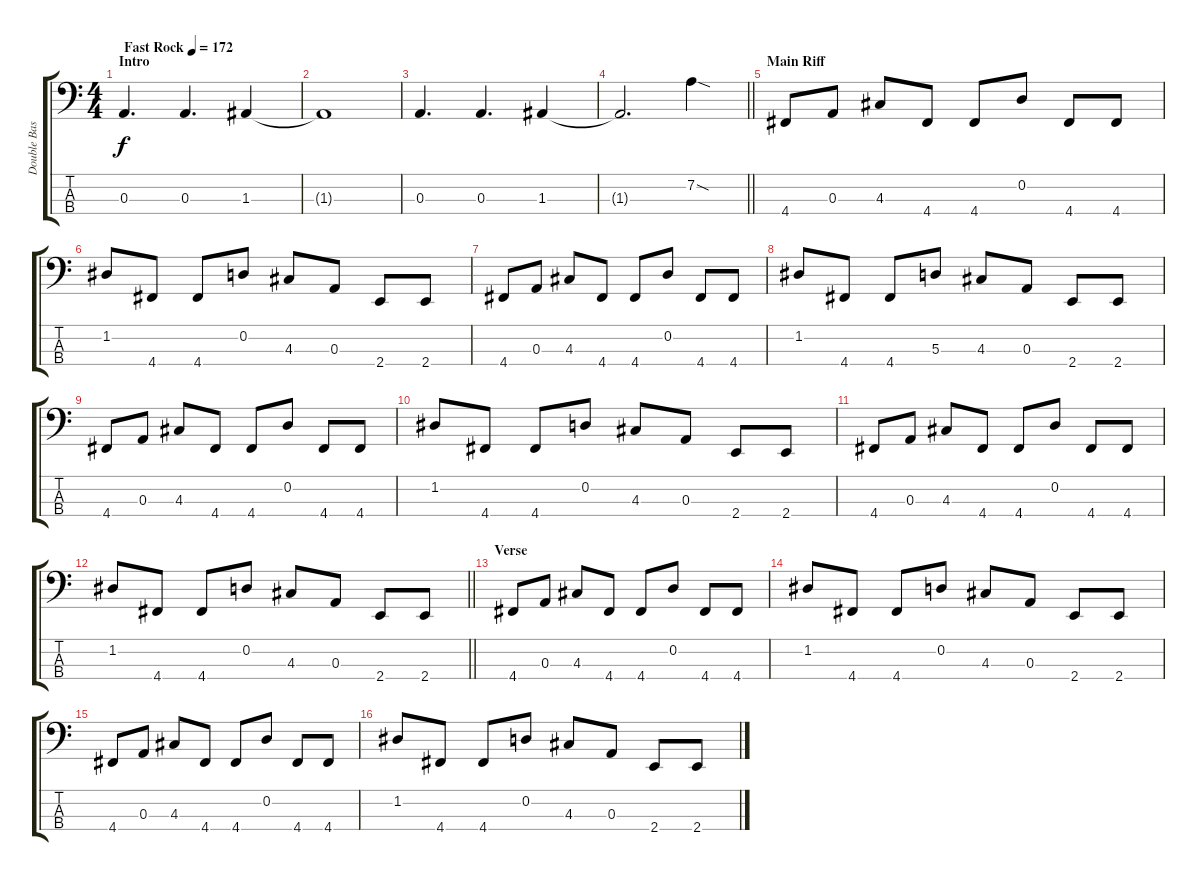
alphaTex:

\track ("Double Bass" "Double Bas") {instrument acousticbass}
\staff {score tabs}
\tuning (G2 D2 A1 D1) {hide}
\ts (4 4)
\section ("" "Intro")
\tempo (172 "Fast Rock")
\clef f4
\ks c
0.3.4{d dy f instrument acousticbass} 0.3.4{d} 1.3.4 |
1.3{t}.1 |
0.3.4{d} 0.3.4{d} 1.3.4 |
\barLineRight lightlight
1.3{t}.2{d} 7.2{sod}.4 |
\section ("" "Main Riff")
4.4.8 0.3.8 4.3.8 4.4.8 4.4.8 0.2.8 4.4.8 4.4.8 |
1.2.8 4.4.8 4.4.8 0.2.8 4.3.8 0.3.8 2.4.8 2.4.8 |
4.4.8 0.3.8 4.3.8 4.4.8 4.4.8 0.2.8 4.4.8 4.4.8 |
1.2.8 4.4.8 4.4.8 5.3.8 4.3.8 0.3.8 2.4.8 2.4.8 |
4.4.8 0.3.8 4.3.8 4.4.8 4.4.8 0.2.8 4.4.8 4.4.8 |
1.2.8 4.4.8 4.4.8 0.2.8 4.3.8 0.3.8 2.4.8 2.4.8 |
4.4.8 0.3.8 4.3.8 4.4.8 4.4.8 0.2.8 4.4.8 4.4.8 |
\barLineRight lightlight
1.2.8 4.4.8 4.4.8 0.2.8 4.3.8 0.3.8 2.4.8 2.4.8 |
\section ("" "Verse")
4.4.8 0.3.8 4.3.8 4.4.8 4.4.8 0.2.8 4.4.8 4.4.8 |
1.2.8 4.4.8 4.4.8 0.2.8 4.3.8 0.3.8 2.4.8 2.4.8 |
4.4.8 0.3.8 4.3.8 4.4.8 4.4.8 0.2.8 4.4.8 4.4.8 |
1.2.8 4.4.8 4.4.8 0.2.8 4.3.8 0.3.8 2.4.8 2.4.8
